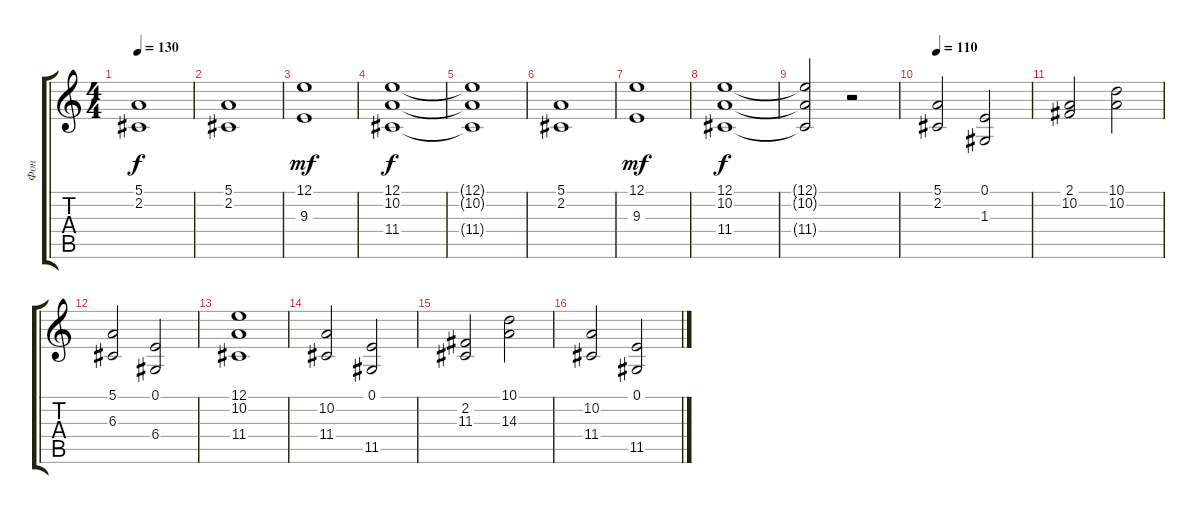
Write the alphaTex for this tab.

\track ("Фон" "Фон") {instrument choiraahs}
\staff {score tabs}
\tuning (E4 B3 G3 D3 A2 E2) {hide}
\ts (4 4)
\tempo 130
\clef g2
\ks c
(5.1{t} 2.2{t}).1{dy f} |
(5.1 2.2).1 |
(12.1 9.3).1{dy mf} |
(12.1 10.2 11.4).1{dy f} |
(12.1{t} 10.2{t} 11.4{t}).1 |
(5.1 2.2).1 |
(12.1 9.3).1{dy mf} |
(12.1 10.2 11.4).1{dy f} |
(12.1{t} 10.2{t} 11.4{t}).2 r.2 |
\tempo 110
(5.1 2.2).2 (0.1 1.3).2 |
(2.1 10.2).2 (10.1 10.2).2 |
(5.1 6.3).2 (0.1 6.4).2 |
(12.1 10.2 11.4).1 |
(10.2 11.4).2 (0.1 11.5).2 |
(2.2 11.3).2 (10.1 14.3).2 |
(10.2 11.4).2 (0.1 11.5).2
